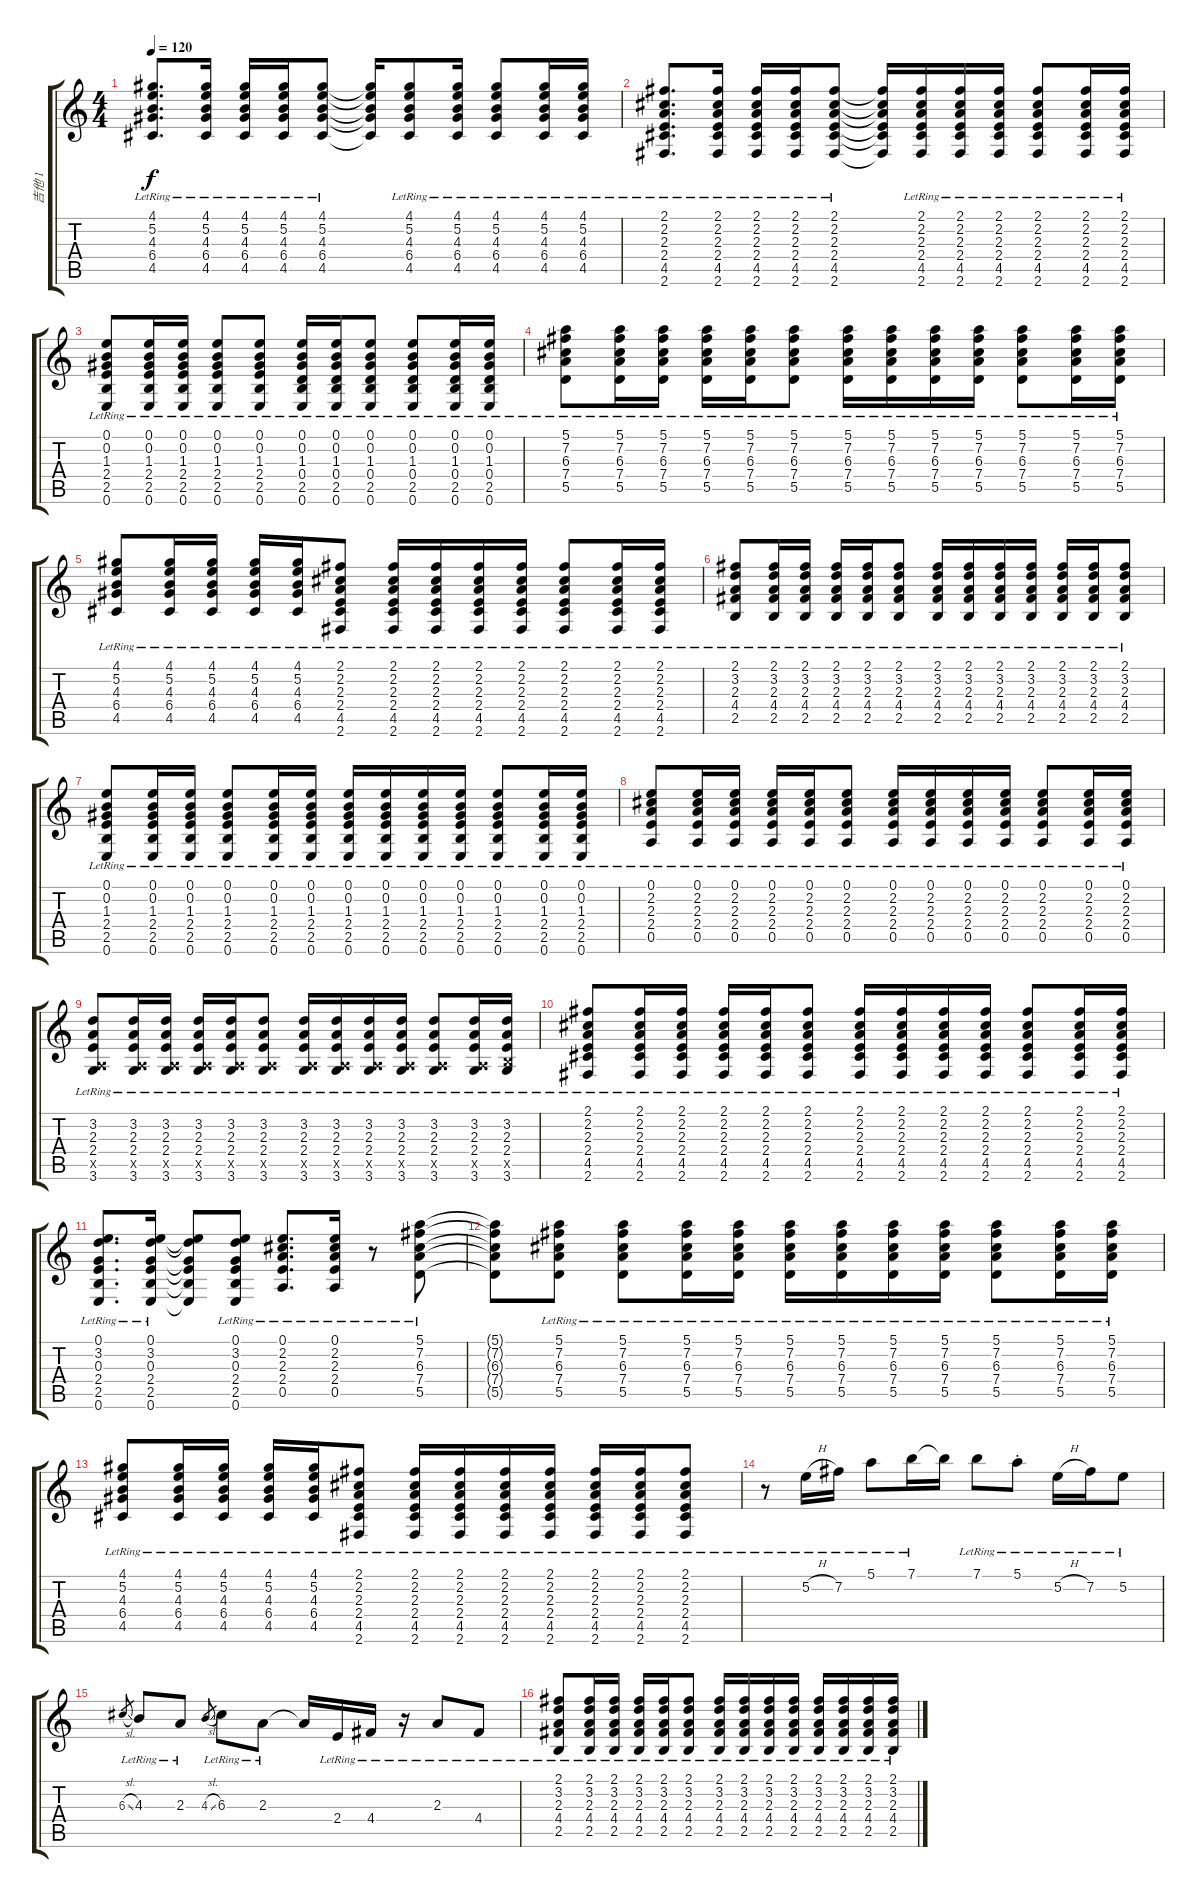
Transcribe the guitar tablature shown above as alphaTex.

\track ("吉他 1" "吉他 1") {instrument acousticguitarsteel}
\staff {score tabs}
\tuning (E4 B3 G3 D3 A2 E2) {hide}
\ts (4 4)
\tempo 120
\clef g2
\ks c
(4.1{lr} 5.2{lr} 4.3{lr} 6.4{lr} 4.5{lr}).8{d dy f} (4.1{lr} 5.2{lr} 4.3{lr} 6.4{lr} 4.5{lr}).16 (4.1{lr} 5.2{lr} 4.3{lr} 6.4{lr} 4.5{lr}).16 (4.1{lr} 5.2{lr} 4.3{lr} 6.4{lr} 4.5{lr}).16 (4.1{lr} 5.2{lr} 4.3{lr} 6.4{lr} 4.5{lr}).8 (4.1{t} 5.2{t} 4.3{t} 6.4{t} 4.5{t}).16 (4.1{lr} 5.2{lr} 4.3{lr} 6.4{lr} 4.5{lr}).8 (4.1{lr} 5.2{lr} 4.3{lr} 6.4{lr} 4.5{lr}).16 (4.1{lr} 5.2{lr} 4.3{lr} 6.4{lr} 4.5{lr}).8 (4.1{lr} 5.2{lr} 4.3{lr} 6.4{lr} 4.5{lr}).16 (4.1{lr} 5.2{lr} 4.3{lr} 6.4{lr} 4.5{lr}).16 |
(2.1{lr} 2.2{lr} 2.3{lr} 2.4{lr} 4.5{lr} 2.6{lr}).8{d} (2.1{lr} 2.2{lr} 2.3{lr} 2.4{lr} 4.5{lr} 2.6{lr}).16 (2.1{lr} 2.2{lr} 2.3{lr} 2.4{lr} 4.5{lr} 2.6{lr}).16 (2.1{lr} 2.2{lr} 2.3{lr} 2.4{lr} 4.5{lr} 2.6{lr}).16 (2.1{lr} 2.2{lr} 2.3{lr} 2.4{lr} 4.5{lr} 2.6{lr}).8 (2.1{t} 2.2{t} 2.3{t} 2.4{t} 4.5{t} 2.6{t}).16 (2.1{lr} 2.2{lr} 2.3{lr} 2.4{lr} 4.5{lr} 2.6{lr}).16 (2.1{lr} 2.2{lr} 2.3{lr} 2.4{lr} 4.5{lr} 2.6{lr}).16 (2.1{lr} 2.2{lr} 2.3{lr} 2.4{lr} 4.5{lr} 2.6{lr}).16 (2.1{lr} 2.2{lr} 2.3{lr} 2.4{lr} 4.5{lr} 2.6{lr}).8 (2.1{lr} 2.2{lr} 2.3{lr} 2.4{lr} 4.5{lr} 2.6{lr}).16 (2.1{lr} 2.2{lr} 2.3{lr} 2.4{lr} 4.5{lr} 2.6{lr}).16 |
(0.1{lr} 0.2{lr} 1.3{lr} 2.4{lr} 2.5{lr} 0.6{lr}).8 (0.1{lr} 0.2{lr} 1.3{lr} 2.4{lr} 2.5{lr} 0.6{lr}).16 (0.1{lr} 0.2{lr} 1.3{lr} 2.4{lr} 2.5{lr} 0.6{lr}).16 (0.1{lr} 0.2{lr} 1.3{lr} 2.4{lr} 2.5{lr} 0.6{lr}).8 (0.1{lr} 0.2{lr} 1.3{lr} 2.4{lr} 2.5{lr} 0.6{lr}).8 (0.1{lr} 0.2{lr} 1.3{lr} 0.4{lr} 2.5{lr} 0.6{lr}).16 (0.1{lr} 0.2{lr} 1.3{lr} 0.4{lr} 2.5{lr} 0.6{lr}).16 (0.1{lr} 0.2{lr} 1.3{lr} 0.4{lr} 2.5{lr} 0.6{lr}).8 (0.1{lr} 0.2{lr} 1.3{lr} 0.4{lr} 2.5{lr} 0.6{lr}).8 (0.1{lr} 0.2{lr} 1.3{lr} 0.4{lr} 2.5{lr} 0.6{lr}).16 (0.1{lr} 0.2{lr} 1.3{lr} 0.4{lr} 2.5{lr} 0.6{lr}).16 |
(5.1{lr} 7.2{lr} 6.3{lr} 7.4{lr} 5.5{lr}).8 (5.1{lr} 7.2{lr} 6.3{lr} 7.4{lr} 5.5{lr}).16 (5.1{lr} 7.2{lr} 6.3{lr} 7.4{lr} 5.5{lr}).16 (5.1{lr} 7.2{lr} 6.3{lr} 7.4{lr} 5.5{lr}).16 (5.1{lr} 7.2{lr} 6.3{lr} 7.4{lr} 5.5{lr}).16 (5.1{lr} 7.2{lr} 6.3{lr} 7.4{lr} 5.5{lr}).8 (5.1{lr} 7.2{lr} 6.3{lr} 7.4{lr} 5.5{lr}).16 (5.1{lr} 7.2{lr} 6.3{lr} 7.4{lr} 5.5{lr}).16 (5.1{lr} 7.2{lr} 6.3{lr} 7.4{lr} 5.5{lr}).16 (5.1{lr} 7.2{lr} 6.3{lr} 7.4{lr} 5.5{lr}).16 (5.1{lr} 7.2{lr} 6.3{lr} 7.4{lr} 5.5{lr}).8 (5.1{lr} 7.2{lr} 6.3{lr} 7.4{lr} 5.5{lr}).16 (5.1{lr} 7.2{lr} 6.3{lr} 7.4{lr} 5.5{lr}).16 |
(4.1{lr} 5.2{lr} 4.3{lr} 6.4{lr} 4.5{lr}).8 (4.1{lr} 5.2{lr} 4.3{lr} 6.4{lr} 4.5{lr}).16 (4.1{lr} 5.2{lr} 4.3{lr} 6.4{lr} 4.5{lr}).16 (4.1{lr} 5.2{lr} 4.3{lr} 6.4{lr} 4.5{lr}).16 (4.1{lr} 5.2{lr} 4.3{lr} 6.4{lr} 4.5{lr}).16 (2.1{lr} 2.2{lr} 2.3{lr} 2.4{lr} 4.5{lr} 2.6{lr}).8 (2.1{lr} 2.2{lr} 2.3{lr} 2.4{lr} 4.5{lr} 2.6{lr}).16 (2.1{lr} 2.2{lr} 2.3{lr} 2.4{lr} 4.5{lr} 2.6{lr}).16 (2.1{lr} 2.2{lr} 2.3{lr} 2.4{lr} 4.5{lr} 2.6{lr}).16 (2.1{lr} 2.2{lr} 2.3{lr} 2.4{lr} 4.5{lr} 2.6{lr}).16 (2.1{lr} 2.2{lr} 2.3{lr} 2.4{lr} 4.5{lr} 2.6{lr}).8 (2.1{lr} 2.2{lr} 2.3{lr} 2.4{lr} 4.5{lr} 2.6{lr}).16 (2.1{lr} 2.2{lr} 2.3{lr} 2.4{lr} 4.5{lr} 2.6{lr}).16 |
(2.1{lr} 3.2{lr} 2.3{lr} 4.4{lr} 2.5{lr}).8 (2.1{lr} 3.2{lr} 2.3{lr} 4.4{lr} 2.5{lr}).16 (2.1{lr} 3.2{lr} 2.3{lr} 4.4{lr} 2.5{lr}).16 (2.1{lr} 3.2{lr} 2.3{lr} 4.4{lr} 2.5{lr}).16 (2.1{lr} 3.2{lr} 2.3{lr} 4.4{lr} 2.5{lr}).16 (2.1{lr} 3.2{lr} 2.3{lr} 4.4{lr} 2.5{lr}).8 (2.1{lr} 3.2{lr} 2.3{lr} 4.4{lr} 2.5{lr}).16 (2.1{lr} 3.2{lr} 2.3{lr} 4.4{lr} 2.5{lr}).16 (2.1{lr} 3.2{lr} 2.3{lr} 4.4{lr} 2.5{lr}).16 (2.1{lr} 3.2{lr} 2.3{lr} 4.4{lr} 2.5{lr}).16 (2.1{lr} 3.2{lr} 2.3{lr} 4.4{lr} 2.5{lr}).16 (2.1{lr} 3.2{lr} 2.3{lr} 4.4{lr} 2.5{lr}).16 (2.1{lr} 3.2{lr} 2.3{lr} 4.4{lr} 2.5{lr}).8 |
(0.1{lr} 0.2{lr} 1.3{lr} 2.4{lr} 2.5{lr} 0.6{lr}).8 (0.1{lr} 0.2{lr} 1.3{lr} 2.4{lr} 2.5{lr} 0.6{lr}).16 (0.1{lr} 0.2{lr} 1.3{lr} 2.4{lr} 2.5{lr} 0.6{lr}).16 (0.1{lr} 0.2{lr} 1.3{lr} 2.4{lr} 2.5{lr} 0.6{lr}).8 (0.1{lr} 0.2{lr} 1.3{lr} 2.4{lr} 2.5{lr} 0.6{lr}).16 (0.1{lr} 0.2{lr} 1.3{lr} 2.4{lr} 2.5{lr} 0.6{lr}).16 (0.1{lr} 0.2{lr} 1.3{lr} 2.4{lr} 2.5{lr} 0.6{lr}).16 (0.1{lr} 0.2{lr} 1.3{lr} 2.4{lr} 2.5{lr} 0.6{lr}).16 (0.1{lr} 0.2{lr} 1.3{lr} 2.4{lr} 2.5{lr} 0.6{lr}).16 (0.1{lr} 0.2{lr} 1.3{lr} 2.4{lr} 2.5{lr} 0.6{lr}).16 (0.1{lr} 0.2{lr} 1.3{lr} 2.4{lr} 2.5{lr} 0.6{lr}).8 (0.1{lr} 0.2{lr} 1.3{lr} 2.4{lr} 2.5{lr} 0.6{lr}).16 (0.1{lr} 0.2{lr} 1.3{lr} 2.4{lr} 2.5{lr} 0.6{lr}).16 |
(0.1{lr} 2.2{lr} 2.3{lr} 2.4{lr} 0.5{lr}).8 (0.1{lr} 2.2{lr} 2.3{lr} 2.4{lr} 0.5{lr}).16 (0.1{lr} 2.2{lr} 2.3{lr} 2.4{lr} 0.5{lr}).16 (0.1{lr} 2.2{lr} 2.3{lr} 2.4{lr} 0.5{lr}).16 (0.1{lr} 2.2{lr} 2.3{lr} 2.4{lr} 0.5{lr}).16 (0.1 2.2{lr} 2.3 2.4 0.5).8 (0.1{lr} 2.2{lr} 2.3{lr} 2.4{lr} 0.5{lr}).16 (0.1{lr} 2.2{lr} 2.3{lr} 2.4{lr} 0.5{lr}).16 (0.1{lr} 2.2{lr} 2.3{lr} 2.4{lr} 0.5{lr}).16 (0.1{lr} 2.2{lr} 2.3{lr} 2.4{lr} 0.5{lr}).16 (0.1{lr} 2.2{lr} 2.3{lr} 2.4{lr} 0.5{lr}).8 (0.1{lr} 2.2{lr} 2.3{lr} 2.4{lr} 0.5{lr}).16 (0.1{lr} 2.2 2.3 2.4 0.5).16 |
(3.2{lr} 2.3{lr} 2.4{lr} 0.5{x} 3.6).8 (3.2{lr} 2.3{lr} 2.4{lr} 0.5{x} 3.6).16 (3.2{lr} 2.3{lr} 2.4{lr} 0.5{x} 3.6).16 (3.2{lr} 2.3{lr} 2.4{lr} 0.5{x} 3.6).16 (3.2{lr} 2.3{lr} 2.4{lr} 0.5{x} 3.6).16 (3.2{lr} 2.3 2.4 0.5{x} 3.6).8 (3.2{lr} 2.3{lr} 2.4{lr} 0.5{x} 3.6).16 (3.2{lr} 2.3{lr} 2.4{lr} 0.5{x} 3.6).16 (3.2{lr} 2.3{lr} 2.4{lr} 0.5{x} 3.6).16 (3.2{lr} 2.3{lr} 2.4{lr} 0.5{x} 3.6).16 (3.2{lr} 2.3{lr} 2.4{lr} 0.5{x} 3.6).8 (3.2{lr} 2.3{lr} 2.4{lr} 0.5{x} 3.6).16 (3.2 2.3{lr} 2.4 2.5{x} 3.6).16 |
(2.1{lr} 2.2{lr} 2.3{lr} 2.4{lr} 4.5{lr} 2.6{lr}).8 (2.1{lr} 2.2{lr} 2.3{lr} 2.4{lr} 4.5{lr} 2.6{lr}).16 (2.1{lr} 2.2{lr} 2.3{lr} 2.4{lr} 4.5{lr} 2.6{lr}).16 (2.1{lr} 2.2{lr} 2.3{lr} 2.4{lr} 4.5{lr} 2.6{lr}).16 (2.1{lr} 2.2{lr} 2.3{lr} 2.4{lr} 4.5{lr} 2.6{lr}).16 (2.1{lr} 2.2{lr} 2.3{lr} 2.4{lr} 4.5{lr} 2.6{lr}).8 (2.1{lr} 2.2{lr} 2.3{lr} 2.4{lr} 4.5{lr} 2.6{lr}).16 (2.1{lr} 2.2{lr} 2.3{lr} 2.4{lr} 4.5{lr} 2.6{lr}).16 (2.1{lr} 2.2{lr} 2.3{lr} 2.4{lr} 4.5{lr} 2.6{lr}).16 (2.1{lr} 2.2{lr} 2.3{lr} 2.4{lr} 4.5{lr} 2.6{lr}).16 (2.1{lr} 2.2{lr} 2.3{lr} 2.4{lr} 4.5{lr} 2.6{lr}).8 (2.1{lr} 2.2{lr} 2.3{lr} 2.4{lr} 4.5{lr} 2.6{lr}).16 (2.1{lr} 2.2{lr} 2.3{lr} 2.4{lr} 4.5{lr} 2.6{lr}).16 |
(0.1{lr} 3.2{lr} 0.3{lr} 2.4{lr} 2.5{lr} 0.6{lr}).8{d} (0.1{lr} 3.2{lr} 0.3{lr} 2.4{lr} 2.5{lr} 0.6{lr}).16 (0.1{t} 3.2{t} 0.3{t} 2.4{t} 2.5{t} 0.6{t}).8 (0.1{lr} 3.2{lr} 0.3{lr} 2.4{lr} 2.5{lr} 0.6{lr}).8 (0.1{lr} 2.2{lr} 2.3{lr} 2.4{lr} 0.5{lr}).8{d} (0.1{lr} 2.2{lr} 2.3{lr} 2.4{lr} 0.5{lr}).16 r.8 (5.1{lr} 7.2{lr} 6.3{lr} 7.4{lr} 5.5{lr}).8 |
(5.1{t} 7.2{t} 6.3{t} 7.4{t} 5.5{t}).8 (5.1{lr} 7.2{lr} 6.3{lr} 7.4{lr} 5.5{lr}).8 (5.1{lr} 7.2{lr} 6.3{lr} 7.4{lr} 5.5{lr}).8 (5.1{lr} 7.2{lr} 6.3{lr} 7.4{lr} 5.5{lr}).16 (5.1{lr} 7.2{lr} 6.3{lr} 7.4{lr} 5.5{lr}).16 (5.1 7.2{lr} 6.3 7.4 5.5).16 (5.1{lr} 7.2{lr} 6.3{lr} 7.4{lr} 5.5{lr}).16 (5.1{lr} 7.2{lr} 6.3{lr} 7.4{lr} 5.5{lr}).16 (5.1{lr} 7.2{lr} 6.3{lr} 7.4{lr} 5.5{lr}).16 (5.1{lr} 7.2{lr} 6.3{lr} 7.4{lr} 5.5{lr}).8 (5.1{lr} 7.2{lr} 6.3{lr} 7.4{lr} 5.5{lr}).16 (5.1{lr} 7.2{lr} 6.3{lr} 7.4{lr} 5.5{lr}).16 |
(4.1{lr} 5.2{lr} 4.3{lr} 6.4{lr} 4.5{lr}).8 (4.1{lr} 5.2{lr} 4.3{lr} 6.4{lr} 4.5{lr}).16 (4.1{lr} 5.2{lr} 4.3{lr} 6.4{lr} 4.5{lr}).16 (4.1{lr} 5.2{lr} 4.3{lr} 6.4{lr} 4.5{lr}).16 (4.1{lr} 5.2{lr} 4.3{lr} 6.4{lr} 4.5{lr}).16 (2.1{lr} 2.2{lr} 2.3{lr} 2.4{lr} 4.5{lr} 2.6{lr}).8 (2.1{lr} 2.2{lr} 2.3{lr} 2.4{lr} 4.5{lr} 2.6{lr}).16 (2.1{lr} 2.2{lr} 2.3{lr} 2.4{lr} 4.5{lr} 2.6{lr}).16 (2.1{lr} 2.2{lr} 2.3{lr} 2.4{lr} 4.5{lr} 2.6{lr}).16 (2.1{lr} 2.2{lr} 2.3{lr} 2.4{lr} 4.5{lr} 2.6{lr}).16 (2.1{lr} 2.2{lr} 2.3{lr} 2.4{lr} 4.5{lr} 2.6{lr}).16 (2.1{lr} 2.2{lr} 2.3{lr} 2.4{lr} 4.5{lr} 2.6{lr}).16 (2.1{lr} 2.2{lr} 2.3{lr} 2.4{lr} 4.5{lr} 2.6{lr}).8 |
r.8 5.2{h lr}.16 7.2{lr}.16 5.1{lr}.8 7.1{lr}.16 7.1{t}.16 7.1{lr}.8 5.1{st lr}.8 5.2{h lr}.16 7.2{lr}.16 5.2{lr}.8 |
6.3{sl}.8{gr} 4.3{lr}.8 2.3{lr}.8 4.3{sl}.8{gr} 6.3{lr}.8 2.3{lr}.8 2.3{t}.16 2.4{lr}.16 4.4{lr}.16 r.16 2.3{lr}.8 4.4{lr}.8 |
(2.1{lr} 3.2{lr} 2.3{lr} 4.4{lr} 2.5{lr}).8 (2.1{lr} 3.2{lr} 2.3{lr} 4.4{lr} 2.5{lr}).16 (2.1{lr} 3.2{lr} 2.3{lr} 4.4{lr} 2.5{lr}).16 (2.1{lr} 3.2{lr} 2.3{lr} 4.4{lr} 2.5{lr}).16 (2.1{lr} 3.2{lr} 2.3{lr} 4.4{lr} 2.5{lr}).16 (2.1{lr} 3.2{lr} 2.3{lr} 4.4{lr} 2.5{lr}).8 (2.1{lr} 3.2{lr} 2.3{lr} 4.4{lr} 2.5{lr}).16 (2.1{lr} 3.2{lr} 2.3{lr} 4.4{lr} 2.5{lr}).16 (2.1{lr} 3.2{lr} 2.3{lr} 4.4{lr} 2.5{lr}).16 (2.1{lr} 3.2{lr} 2.3{lr} 4.4{lr} 2.5{lr}).16 (2.1{lr} 3.2{lr} 2.3{lr} 4.4{lr} 2.5{lr}).16 (2.1{lr} 3.2{lr} 2.3{lr} 4.4{lr} 2.5{lr}).16 (2.1{lr} 3.2{lr} 2.3{lr} 4.4{lr} 2.5{lr}).16 (2.1{lr} 3.2{lr} 2.3{lr} 4.4{lr} 2.5{lr}).16
